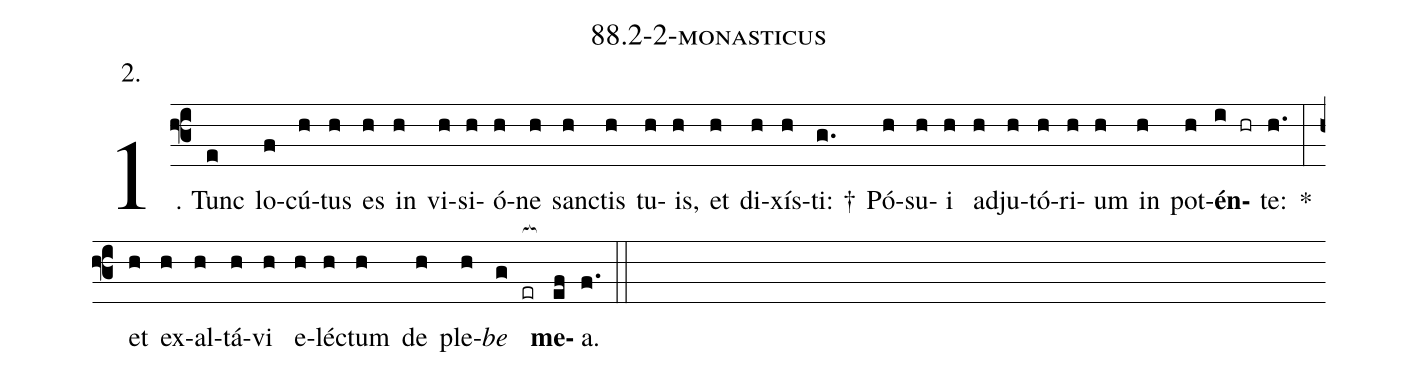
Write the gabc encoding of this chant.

name: 88.2-2-monasticus;
annotation: 2.;
%%
(f3)1. Tunc(e) lo(f)cú(h)tus(h) es(h) in(h) vi(h)si(h)ó(h)ne(h) sanc(h)tis(h) tu(h)is,(h) et(h) di(h)xís(h)ti: †(g.) Pó(h)su(h)i(h) ad(h)ju(h)tó(h)ri(h)um(h) in(h) pot(h)<b>én</b>(i hr)te:(h.) *(:) et(h) ex(h)al(h)tá(h)vi(h) e(h)léc(h)tum(h) de(h) ple(h)<i>be</i>(g er[ocb:1{]) <b>me</b>(ef[ocb:0}])a.(f.) (::)


%E(h) u(h) o(h) u(g) a(ef) e.(f.) (::)
